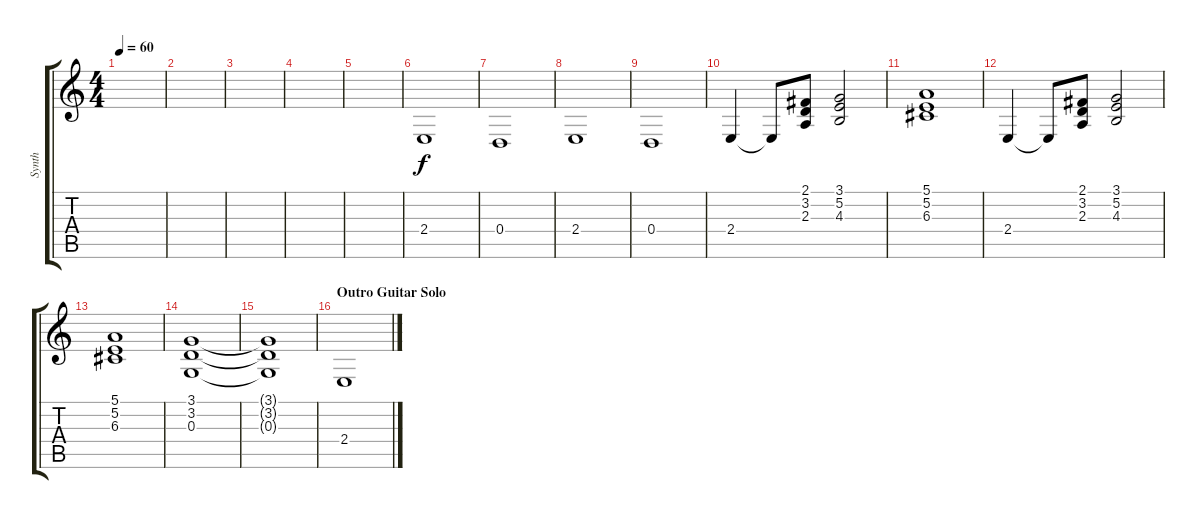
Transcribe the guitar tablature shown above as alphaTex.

\track ("Synth" "Synth") {instrument frenchhorn}
\staff {score tabs}
\tuning (E4 B3 G3 D3 A2 E2) {hide}
\ts (4 4)
\tempo 60
\clef g2
\ks c
|
|
|
|
|
2.4.1 |
0.4.1 |
2.4.1 |
0.4.1 |
2.4.4 2.4{t}.8 (2.1 3.2 2.3).8 (3.1 5.2 4.3).2 |
(5.1 5.2 6.3).1 |
2.4.4 2.4{t}.8 (2.1 3.2 2.3).8 (3.1 5.2 4.3).2 |
(5.1 5.2 6.3).1 |
(3.1 3.2 0.3).1 |
(3.1{t} 3.2{t} 0.3{t}).1 |
\section ("" "Outro Guitar Solo")
2.4.1
